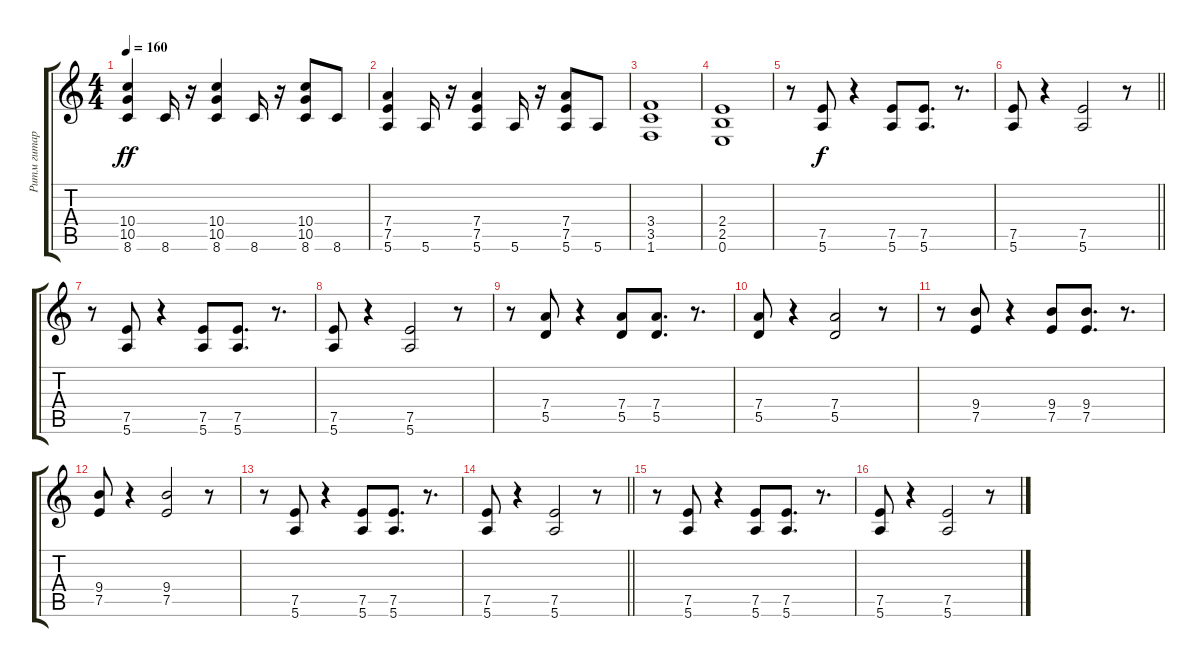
\track ("Ритм гитара" "Ритм гитар") {instrument overdrivenguitar}
\staff {score tabs}
\tuning (E4 B3 G3 D3 A2 E2) {hide}
\ts (4 4)
\tempo 160
\clef g2
\ks c
(10.4 10.5 8.6).4{dy ff} 8.6.16 r.16 (10.4 10.5 8.6).4 8.6.16 r.16 (10.4 10.5 8.6).8 8.6.8 |
(7.4 7.5 5.6).4 5.6.16 r.16 (7.4 7.5 5.6).4 5.6.16 r.16 (7.4 7.5 5.6).8 5.6.8 |
(3.4 3.5 1.6).1 |
(2.4 2.5 0.6).1 |
r.8 (7.5 5.6).8{dy f} r.4 (7.5 5.6).8 (7.5 5.6).8{d} r.8{d} |
\barLineRight lightlight
(7.5 5.6).8 r.4 (7.5 5.6).2 r.8 |
r.8 (7.5 5.6).8 r.4 (7.5 5.6).8 (7.5 5.6).8{d} r.8{d} |
(7.5 5.6).8 r.4 (7.5 5.6).2 r.8 |
r.8 (7.4 5.5).8 r.4 (7.4 5.5).8 (7.4 5.5).8{d} r.8{d} |
(7.4 5.5).8 r.4 (7.4 5.5).2 r.8 |
r.8 (9.4 7.5).8 r.4 (9.4 7.5).8 (9.4 7.5).8{d} r.8{d} |
(9.4 7.5).8 r.4 (9.4 7.5).2 r.8 |
r.8 (7.5 5.6).8 r.4 (7.5 5.6).8 (7.5 5.6).8{d} r.8{d} |
\barLineRight lightlight
(7.5 5.6).8 r.4 (7.5 5.6).2 r.8 |
r.8 (7.5 5.6).8 r.4 (7.5 5.6).8 (7.5 5.6).8{d} r.8{d} |
(7.5 5.6).8 r.4 (7.5 5.6).2 r.8
